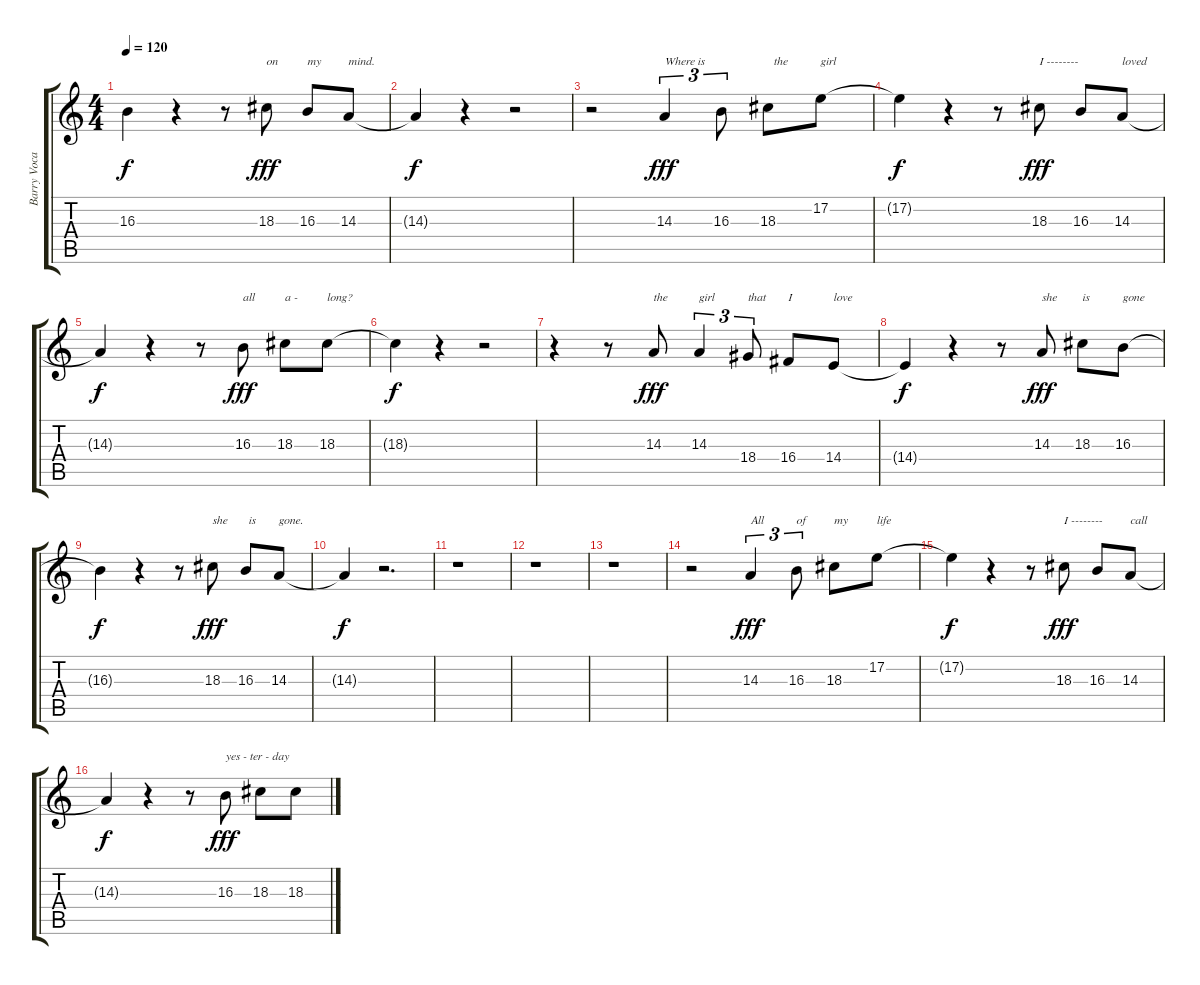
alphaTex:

\track ("Barry Vocals" "Barry Voca") {instrument clarinet}
\staff {score tabs}
\tuning (E4 B3 G3 D3 A2 E2) {hide}
\ts (4 4)
\tempo 120
\clef g2
\ks c
16.3{t}.4{dy f} r.4 r.8 18.3.8{txt "on" dy fff} 16.3.8{txt "my"} 14.3.8{txt "mind."} |
14.3{t}.4{dy f} r.4 r.2 |
r.2 14.3.4{tu (3 2) txt "Where is" dy fff} 16.3.8{tu (3 2)} 18.3.8{txt "  the"} 17.2.8{txt "girl"} |
17.2{t}.4{dy f} r.4 r.8 18.3.8{txt "I --------" dy fff} 16.3.8{txt " "} 14.3.8{txt "loved"} |
14.3{t}.4{dy f} r.4 r.8 16.3.8{txt "all" dy fff} 18.3.8{txt "a -"} 18.3.8{txt "long?"} |
18.3{t}.4{dy f} r.4 r.2 |
r.4 r.8 14.3.8{txt "the" dy fff} 14.3.4{tu (3 2) txt "girl"} 18.4.8{tu (3 2) txt "that "} 16.4.8{txt "I"} 14.4.8{txt "love"} |
14.4{t}.4{dy f} r.4 r.8 14.3.8{txt "she" dy fff} 18.3.8{txt "is"} 16.3.8{txt "gone"} |
16.3{t}.4{dy f} r.4 r.8 18.3.8{txt "she " dy fff} 16.3.8{txt " is"} 14.3.8{txt "gone."} |
14.3{t}.4{dy f} r.2{d} |
r.1 |
r.1 |
r.1 |
r.2 14.3.4{tu (3 2) txt "All" dy fff} 16.3.8{tu (3 2) txt "of"} 18.3.8{txt "my"} 17.2.8{txt "life"} |
17.2{t}.4{dy f} r.4 r.8 18.3.8{txt "I --------" dy fff} 16.3.8{txt " "} 14.3.8{txt "call"} |
14.3{t}.4{dy f} r.4 r.8 16.3.8{txt "yes - ter - day" dy fff} 18.3.8{txt " "} 18.3.8{txt " "}
